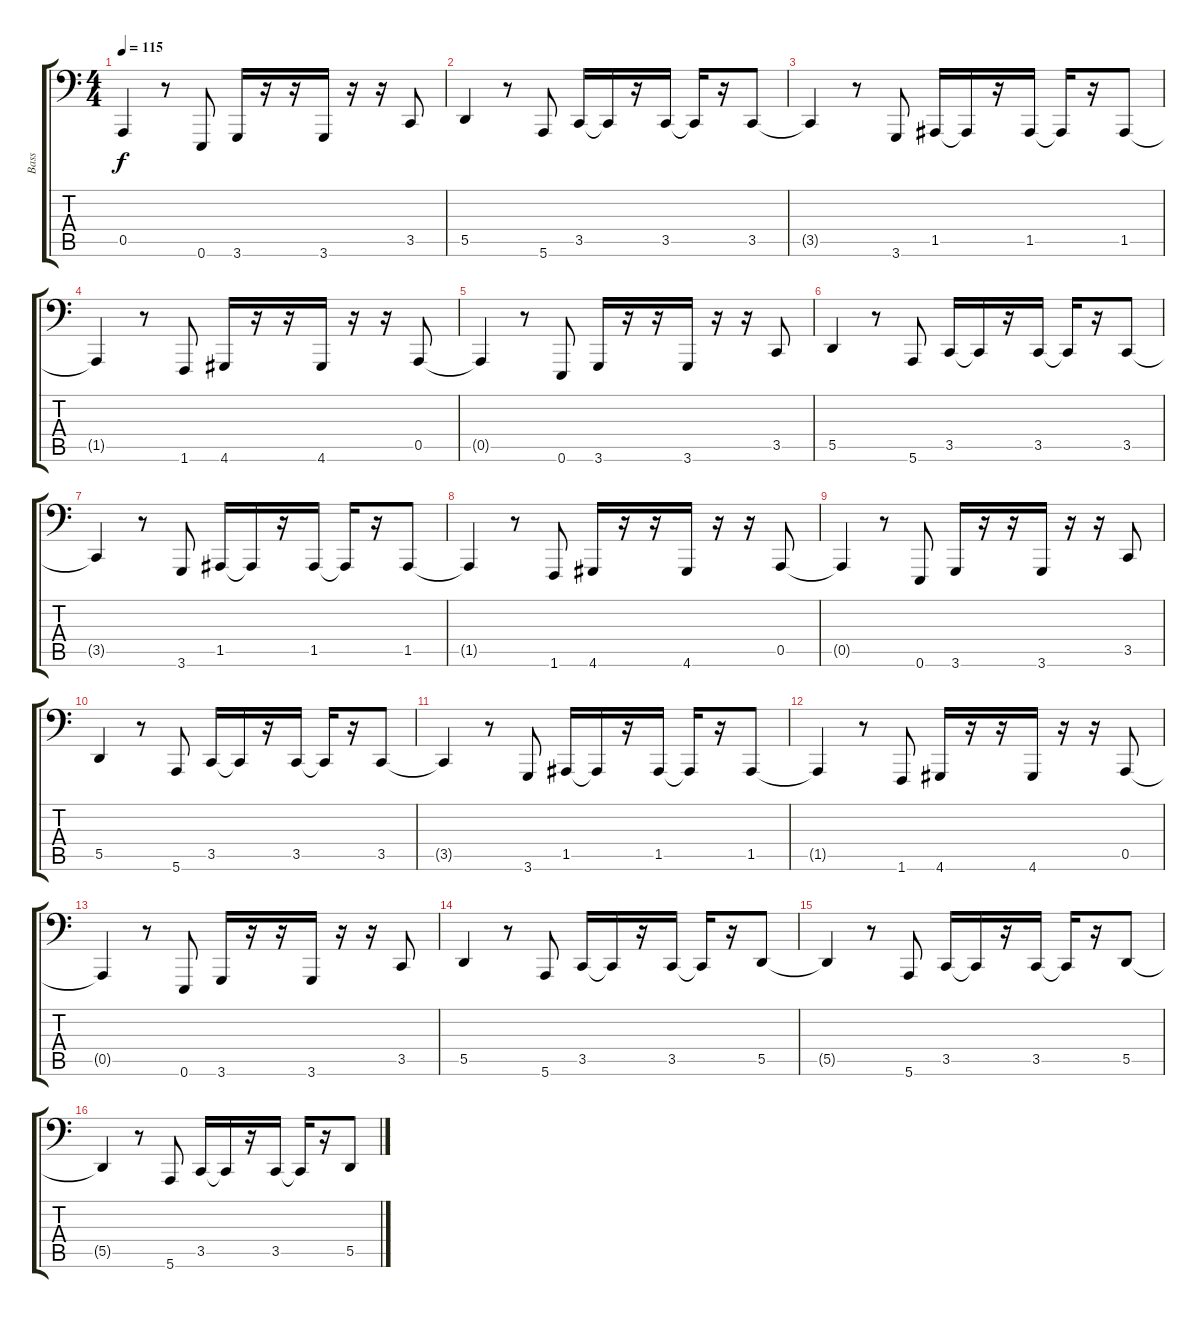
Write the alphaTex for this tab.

\track ("Bass" "Bass") {instrument lead8bassandlead}
\staff {score tabs}
\tuning (E3 B2 G2 D2 A1 E1) {hide}
\ts (4 4)
\tempo 115
\clef f4
\ks c
0.5{t}.4{dy f instrument acousticbass} r.8 0.6.8 3.6.16 r.16 r.16 3.6.16 r.16 r.16 3.5.8 |
5.5.4{instrument acousticbass} r.8 5.6.8 3.5.16 3.5{t}.16 r.16 3.5.16 3.5{t}.16 r.16 3.5.8 |
3.5{t}.4{instrument acousticbass} r.8 3.6.8 1.5.16 1.5{t}.16 r.16 1.5.16 1.5{t}.16 r.16 1.5.8 |
1.5{t}.4{instrument acousticbass} r.8 1.6.8 4.6.16 r.16 r.16 4.6.16 r.16 r.16 0.5.8 |
0.5{t}.4{instrument acousticbass} r.8 0.6.8 3.6.16 r.16 r.16 3.6.16 r.16 r.16 3.5.8 |
5.5.4{instrument acousticbass} r.8 5.6.8 3.5.16 3.5{t}.16 r.16 3.5.16 3.5{t}.16 r.16 3.5.8 |
3.5{t}.4{instrument acousticbass} r.8 3.6.8 1.5.16 1.5{t}.16 r.16 1.5.16 1.5{t}.16 r.16 1.5.8 |
1.5{t}.4{instrument acousticbass} r.8 1.6.8 4.6.16 r.16 r.16 4.6.16 r.16 r.16 0.5.8 |
0.5{t}.4{instrument acousticbass} r.8 0.6.8 3.6.16 r.16 r.16 3.6.16 r.16 r.16 3.5.8 |
5.5.4{instrument acousticbass} r.8 5.6.8 3.5.16 3.5{t}.16 r.16 3.5.16 3.5{t}.16 r.16 3.5.8 |
3.5{t}.4{instrument acousticbass} r.8 3.6.8 1.5.16 1.5{t}.16 r.16 1.5.16 1.5{t}.16 r.16 1.5.8 |
1.5{t}.4{instrument acousticbass} r.8 1.6.8 4.6.16 r.16 r.16 4.6.16 r.16 r.16 0.5.8 |
0.5{t}.4{instrument acousticbass} r.8 0.6.8 3.6.16 r.16 r.16 3.6.16 r.16 r.16 3.5.8 |
5.5.4 r.8 5.6.8 3.5.16 3.5{t}.16 r.16 3.5.16 3.5{t}.16 r.16 5.5.8 |
5.5{t}.4 r.8 5.6.8 3.5.16 3.5{t}.16 r.16 3.5.16 3.5{t}.16 r.16 5.5.8 |
5.5{t}.4 r.8 5.6.8 3.5.16 3.5{t}.16 r.16 3.5.16 3.5{t}.16 r.16 5.5.8
